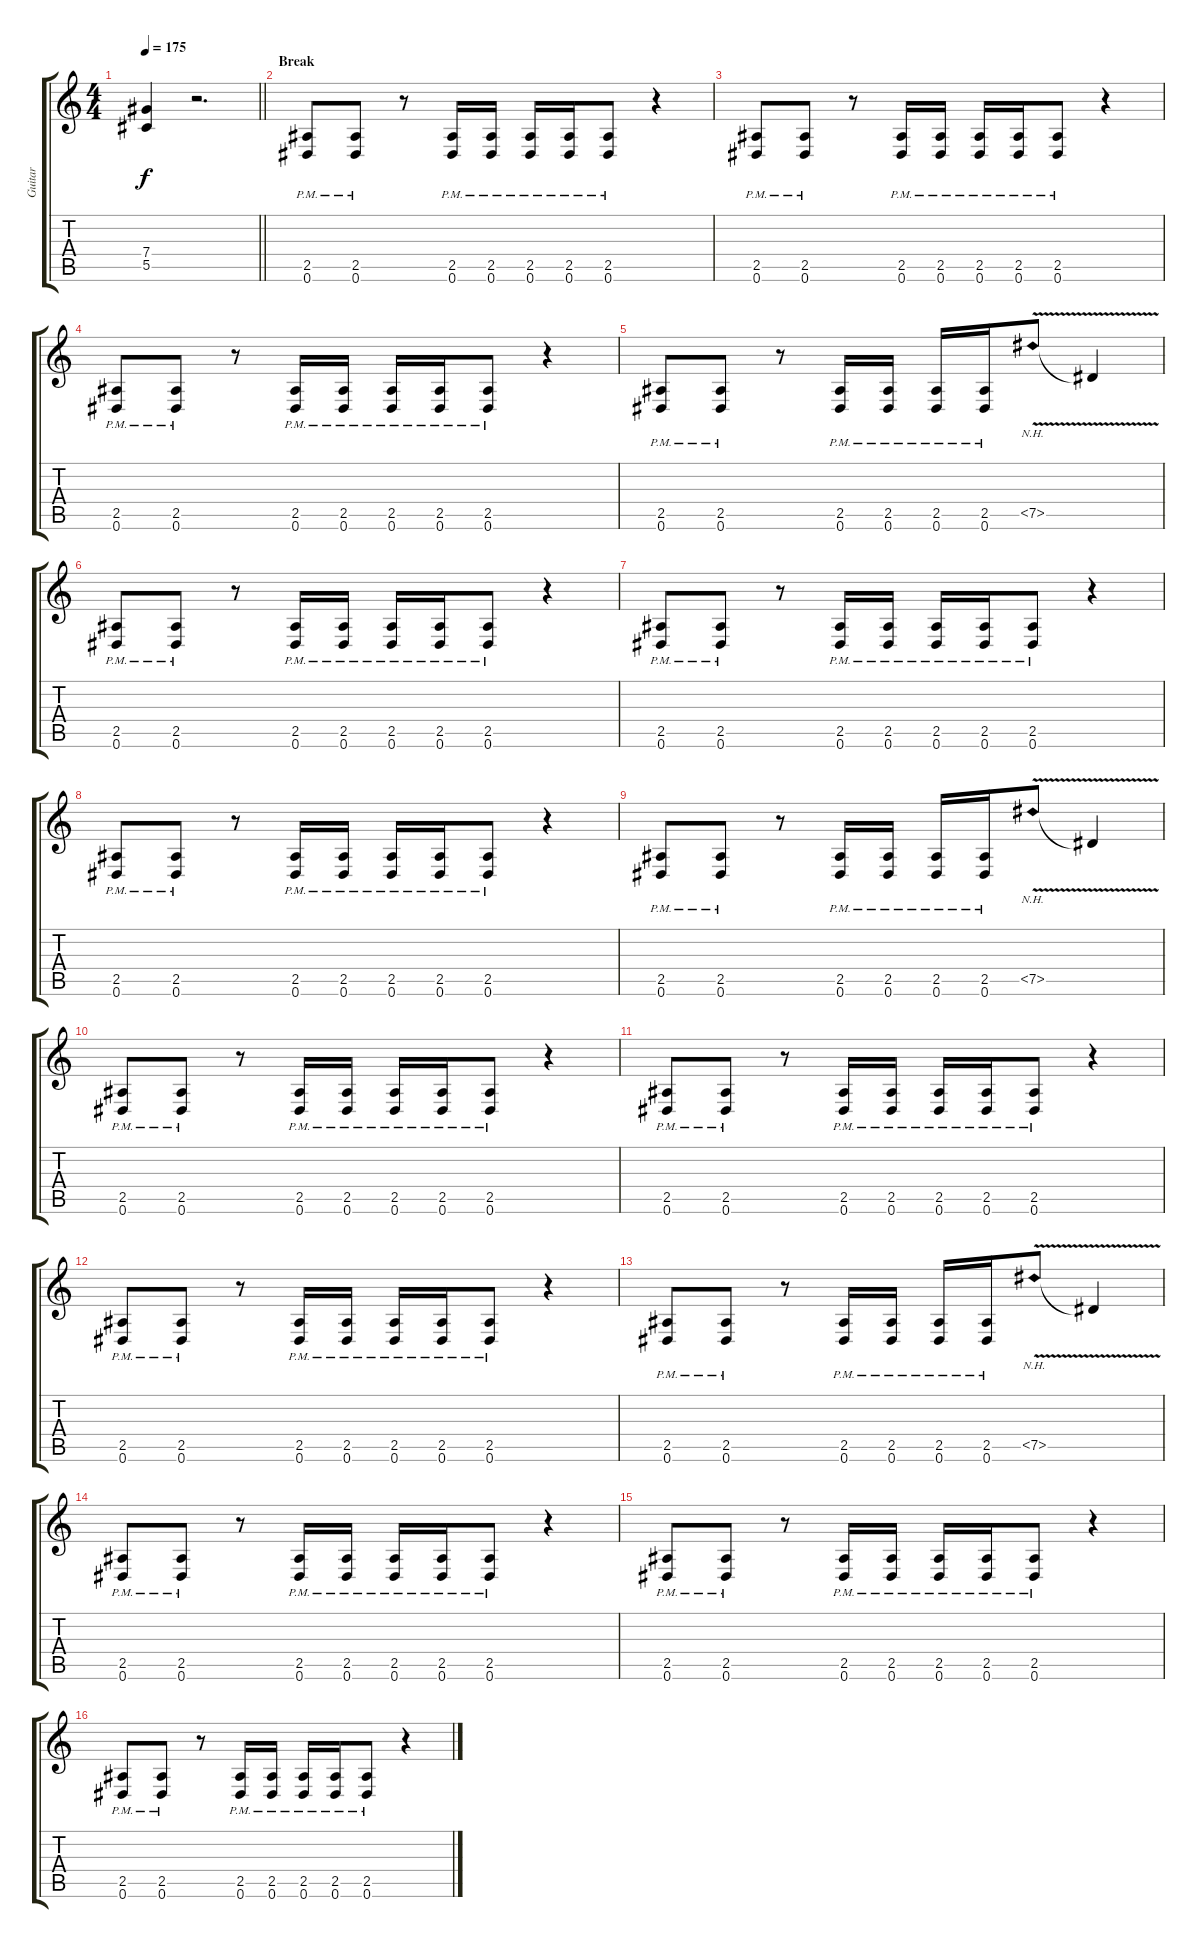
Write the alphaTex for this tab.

\track ("Guitar" "Guitar") {instrument distortionguitar}
\staff {score tabs}
\tuning (Eb4 Bb3 Gb3 Db3 Ab2 Eb2) {hide}
\ts (4 4)
\tempo 175
\clef g2
\barLineRight lightlight
\ks c
(7.4 5.5).4{dy f} r.2{d} |
\section ("" "Break")
(2.5{pm} 0.6{pm}).8 (2.5{pm} 0.6{pm}).8 r.8 (2.5{pm} 0.6{pm}).16 (2.5{pm} 0.6{pm}).16 (2.5{pm} 0.6{pm}).16 (2.5{pm} 0.6{pm}).16 (2.5{pm} 0.6{pm}).8 r.4 |
(2.5{pm} 0.6{pm}).8 (2.5{pm} 0.6{pm}).8 r.8 (2.5{pm} 0.6{pm}).16 (2.5{pm} 0.6{pm}).16 (2.5{pm} 0.6{pm}).16 (2.5{pm} 0.6{pm}).16 (2.5{pm} 0.6{pm}).8 r.4 |
(2.5{pm} 0.6{pm}).8 (2.5{pm} 0.6{pm}).8 r.8 (2.5{pm} 0.6{pm}).16 (2.5{pm} 0.6{pm}).16 (2.5{pm} 0.6{pm}).16 (2.5{pm} 0.6{pm}).16 (2.5{pm} 0.6{pm}).8 r.4 |
(2.5{pm} 0.6{pm}).8 (2.5{pm} 0.6{pm}).8 r.8 (2.5{pm} 0.6{pm}).16 (2.5{pm} 0.6{pm}).16 (2.5{pm} 0.6{pm}).16 (2.5{pm} 0.6{pm}).16 7.5{nh v}.8 7.5{t}.4 |
(2.5{pm} 0.6{pm}).8 (2.5{pm} 0.6{pm}).8 r.8 (2.5{pm} 0.6{pm}).16 (2.5{pm} 0.6{pm}).16 (2.5{pm} 0.6{pm}).16 (2.5{pm} 0.6{pm}).16 (2.5{pm} 0.6{pm}).8 r.4 |
(2.5{pm} 0.6{pm}).8 (2.5{pm} 0.6{pm}).8 r.8 (2.5{pm} 0.6{pm}).16 (2.5{pm} 0.6{pm}).16 (2.5{pm} 0.6{pm}).16 (2.5{pm} 0.6{pm}).16 (2.5{pm} 0.6{pm}).8 r.4 |
(2.5{pm} 0.6{pm}).8 (2.5{pm} 0.6{pm}).8 r.8 (2.5{pm} 0.6{pm}).16 (2.5{pm} 0.6{pm}).16 (2.5{pm} 0.6{pm}).16 (2.5{pm} 0.6{pm}).16 (2.5{pm} 0.6{pm}).8 r.4 |
(2.5{pm} 0.6{pm}).8 (2.5{pm} 0.6{pm}).8 r.8 (2.5{pm} 0.6{pm}).16 (2.5{pm} 0.6{pm}).16 (2.5{pm} 0.6{pm}).16 (2.5{pm} 0.6{pm}).16 7.5{nh v}.8 7.5{t}.4 |
(2.5{pm} 0.6{pm}).8 (2.5{pm} 0.6{pm}).8 r.8 (2.5{pm} 0.6{pm}).16 (2.5{pm} 0.6{pm}).16 (2.5{pm} 0.6{pm}).16 (2.5{pm} 0.6{pm}).16 (2.5{pm} 0.6{pm}).8 r.4 |
(2.5{pm} 0.6{pm}).8 (2.5{pm} 0.6{pm}).8 r.8 (2.5{pm} 0.6{pm}).16 (2.5{pm} 0.6{pm}).16 (2.5{pm} 0.6{pm}).16 (2.5{pm} 0.6{pm}).16 (2.5{pm} 0.6{pm}).8 r.4 |
(2.5{pm} 0.6{pm}).8 (2.5{pm} 0.6{pm}).8 r.8 (2.5{pm} 0.6{pm}).16 (2.5{pm} 0.6{pm}).16 (2.5{pm} 0.6{pm}).16 (2.5{pm} 0.6{pm}).16 (2.5{pm} 0.6{pm}).8 r.4 |
(2.5{pm} 0.6{pm}).8 (2.5{pm} 0.6{pm}).8 r.8 (2.5{pm} 0.6{pm}).16 (2.5{pm} 0.6{pm}).16 (2.5{pm} 0.6{pm}).16 (2.5{pm} 0.6{pm}).16 7.5{nh v}.8 7.5{t}.4 |
(2.5{pm} 0.6{pm}).8 (2.5{pm} 0.6{pm}).8 r.8 (2.5{pm} 0.6{pm}).16 (2.5{pm} 0.6{pm}).16 (2.5{pm} 0.6{pm}).16 (2.5{pm} 0.6{pm}).16 (2.5{pm} 0.6{pm}).8 r.4 |
(2.5{pm} 0.6{pm}).8 (2.5{pm} 0.6{pm}).8 r.8 (2.5{pm} 0.6{pm}).16 (2.5{pm} 0.6{pm}).16 (2.5{pm} 0.6{pm}).16 (2.5{pm} 0.6{pm}).16 (2.5{pm} 0.6{pm}).8 r.4 |
(2.5{pm} 0.6{pm}).8 (2.5{pm} 0.6{pm}).8 r.8 (2.5{pm} 0.6{pm}).16 (2.5{pm} 0.6{pm}).16 (2.5{pm} 0.6{pm}).16 (2.5{pm} 0.6{pm}).16 (2.5{pm} 0.6{pm}).8 r.4
